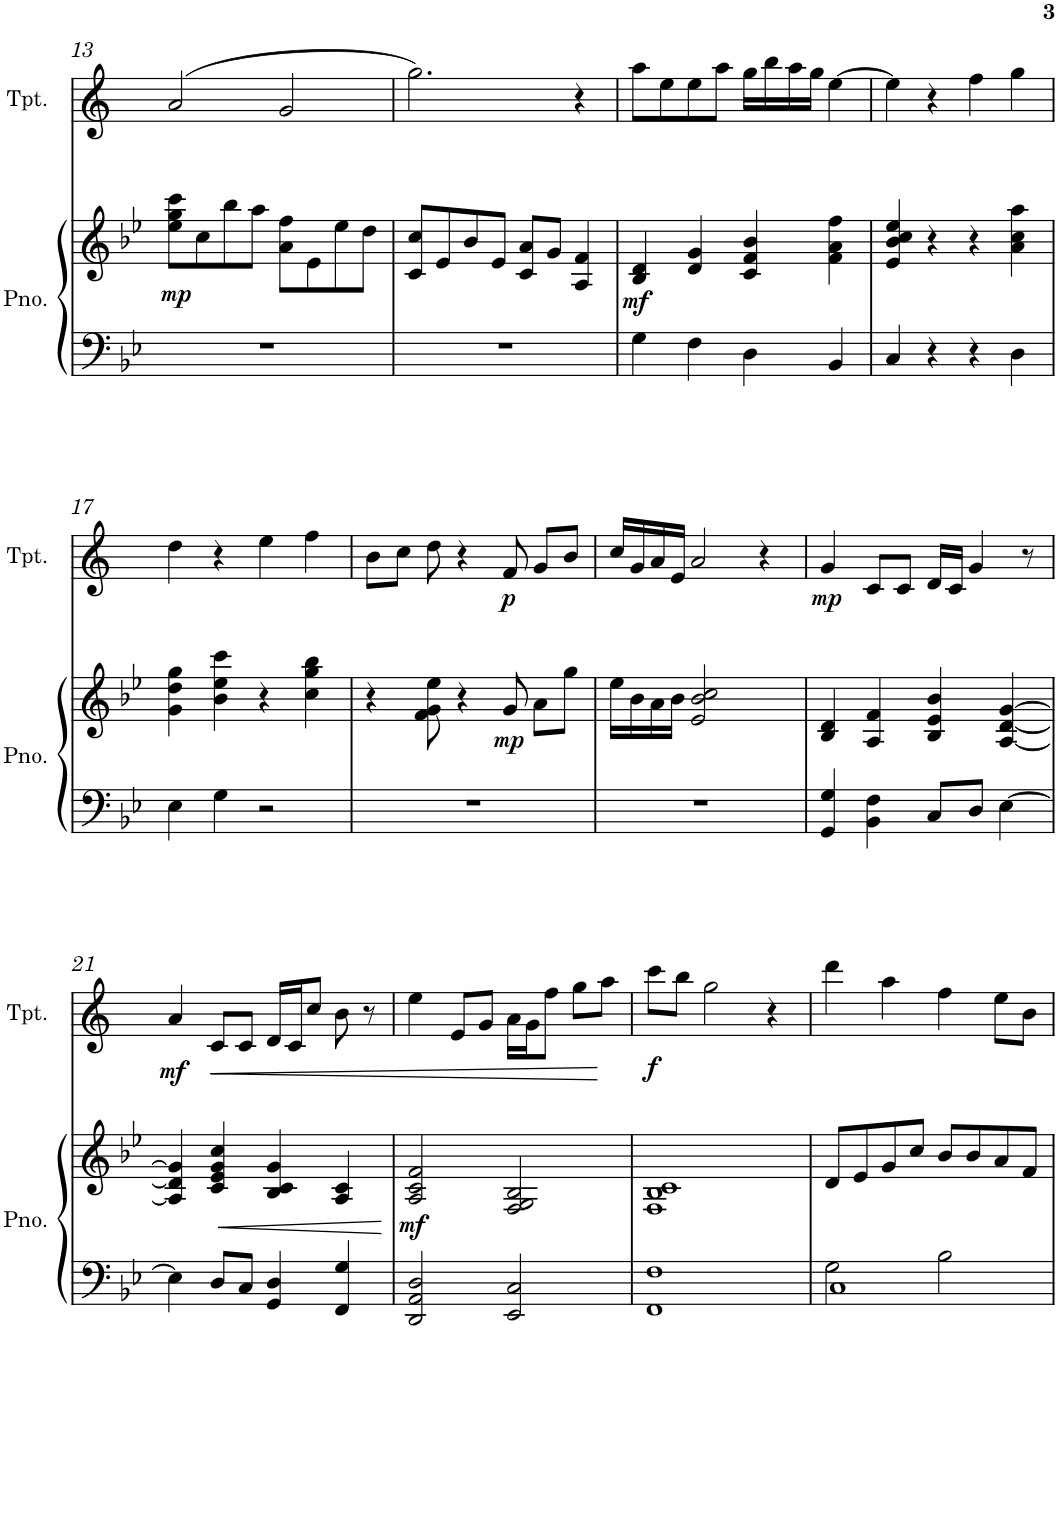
**kern	**kern	**dynam	**kern	**dynam
*part2	*part2	*part2	*part1	*part1
*staff3	*staff2	*staff2/3	*staff1	*staff1
*I"Grand Piano	*	*	*I"Trumpet	*
*I'Pno.	*	*	*I'Tpt.	*
!!LO:PB:g=z
*clefF4	*clefG2	*	*clefG2	*
*	*	*	*Trd1c2	*
*k[b-e-]	*k[b-e-]	*	*k[]	*
*M4/4	*M4/4	*	*M4/4	*
*met(c)	*met(c)	*	*met(c)	*
=13	=13	=13	=13	=13
!	!	!LO:DY:b	!	!
1r	8ee-\ 8gg\ 8ccc\L	mp	(>2a/	.
.	8cc\	.	.	.
.	8bb-\	.	.	.
.	8aa\J	.	.	.
.	8a\ 8ff\L	.	2g/	.
.	8e-\	.	.	.
.	8ee-\	.	.	.
.	8dd\J	.	.	.
=14	=14	=14	=14	=14
1r	8c/ 8cc/L	.	2.gg\)	.
.	8e-/	.	.	.
.	8b-/	.	.	.
.	8e-/J	.	.	.
.	8c/ 8a/L	.	.	.
.	8g/J	.	.	.
.	4A/ 4f/	.	4r	.
=15	=15	=15	=15	=15
!	!	!LO:DY:b	!	!
4G\	4B-/ 4d/	mf	8aa\L	.
.	.	.	8ee\	.
4F\	4d/ 4g/	.	8ee\	.
.	.	.	8aa\J	.
4D\	4c/ 4f/ 4b-/	.	16gg\LL	.
.	.	.	16bb\	.
.	.	.	16aa\	.
.	.	.	16gg\JJ	.
4BB-/	4f\ 4a\ 4ff\	.	[4ee\	.
=16	=16	=16	=16	=16
4C/	4e-/ 4b-/ 4cc/ 4ee-/	.	4ee\]	.
4r	4r	.	4r	.
4r	4r	.	4ff\	.
4D\	4a\ 4cc\ 4aa\	.	4gg\	.
!!LO:LB:g=z
=17	=17	=17	=17	=17
4E-\	4g\ 4dd\ 4gg\	.	4dd\	.
4G\	4b-\ 4ee-\ 4ccc\	.	4r	.
2r	4r	.	4ee\	.
.	4cc\ 4gg\ 4bb-\	.	4ff\	.
=18	=18	=18	=18	=18
1r	4r	.	8b\L	.
.	.	.	8cc\J	.
.	8f\ 8g\ 8ee-\	.	8dd\	.
.	4r	.	4r	.
!	!	!LO:DY:b	!	!LO:DY:b
.	8g/	mp	8f/	p
.	8a\L	.	8g/L	.
.	8gg\J	.	8b/J	.
=19	=19	=19	=19	=19
1r	16ee-\LL	.	16cc/LL	.
.	16b-\	.	16g/	.
.	16a\	.	16a/	.
.	16b-\JJ	.	16e/JJ	.
.	2e-/ 2b-/ 2cc/	.	2a/	.
.	4ryy	.	4r	.
=20	=20	=20	=20	=20
!	!	!	!	!LO:DY:b
4GG/ 4G/	4B-/ 4d/	.	4g/	mp
4BB-\ 4F\	4A/ 4f/	.	8c/L	.
.	.	.	8c/J	.
8C/L	4B-/ 4e-/ 4b-/	.	16d/LL	.
.	.	.	16c/JJ	.
8D/J	.	.	4g/	.
[4E-\	[4A/ [4d/ [4g/	.	.	.
.	.	.	8r	.
!!LO:LB:g=z
=21	=21	=21	=21	=21
!	!	!	!	!LO:DY:b
4E-\]	4A/] 4d/] 4g/]	.	4a/	mf
!	!	!LO:HP:b	!	!LO:HP:b
8D/L	4c/ 4e-/ 4g/ 4cc/	<	8c/L	<
8C/J	.	.	8c/J	.
4GG/ 4D/	4B-/ 4c/ 4g/	.	16d/LL	.
.	.	.	16c/J	.
.	.	.	8cc/J	.
4FF/ 4G/	4A/ 4c/	.	8b\	.
.	.	.	8r	.
.	.	[	.	.
=22	=22	=22	=22	=22
!	!	!LO:DY:b	!	!
2DD/ 2AA/ 2D/	2A/ 2c/ 2f/	mf	4ee\	.
.	.	.	8e/L	.
.	.	.	8g/J	.
2EE-/ 2C/	2F/ 2G/ 2B-/	.	16a\LL	.
.	.	.	16g\J	.
.	.	.	8ff\J	.
.	.	.	8gg\L	.
.	.	.	8aa\J	[
=23	=23	=23	=23	=23
!	!	!	!	!LO:DY:b
1FF 1F	1F 1B- 1c	.	8ccc\L	f
.	.	.	8bb\J	.
.	.	.	2gg\	.
.	.	.	4r	.
=24	=24	=24	=24	=24
*^	*	*	*	*
1C	2G\	8d/L	.	4ddd\	.
.	.	8e-/	.	.	.
.	.	8g/	.	4aa\	.
.	.	8cc/J	.	.	.
.	2B-\	8b-/L	.	4ff\	.
.	.	8b-/	.	.	.
.	.	8a/	.	8ee\L	.
.	.	8f/J	.	8b\J	.
*v	*v	*	*	*	*
=	=	=	=	=
*-	*-	*-	*-	*-
